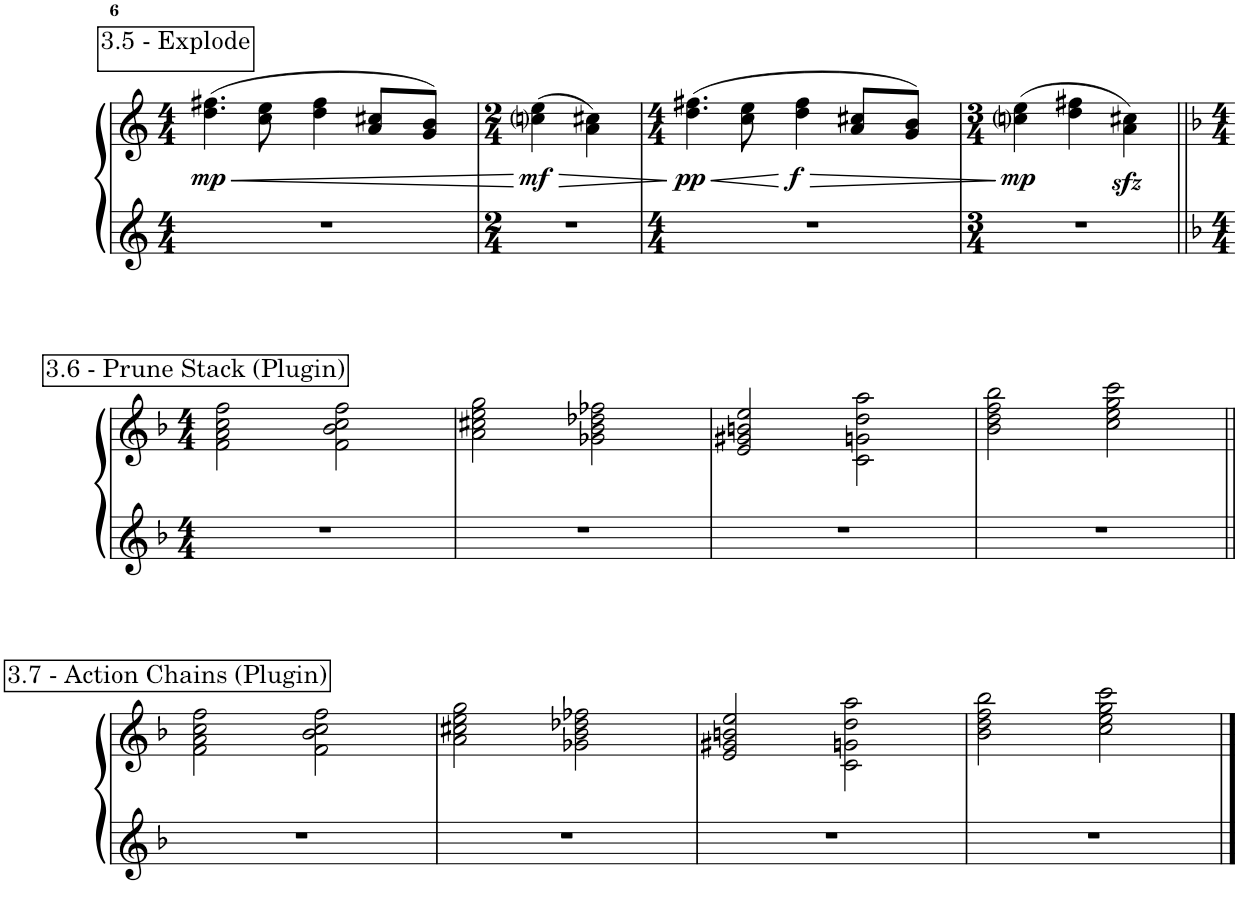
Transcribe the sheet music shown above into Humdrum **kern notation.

**kern	**kern	**dynam
*part1	*part1	*part1
*staff2	*staff1	*staff1/2
*I"Piano	*	*
*I'Pno.	*	*
!!LO:PB:g=z
*clefG2	*clefG2	*
*k[]	*k[]	*
*M4/4	*M4/4	*
!!LO:REH:place=s1:a:t=
!!LO:REH:place=s1:a:fs=12:t=3.5 - Explode
=56	=56	=56
!	!	!LO:HP:b
!	!	!LO:DY:n=1:b
1r	(4.dd\ 4.ff#X\	< mp
.	8cc\ 8ee\	.
.	4dd\ 4ff#\	.
.	8a/ 8cc#X/L	.
.	8g/ 8b/J)	.
.	.	[
=57	=57	=57
*M2/4	*M2/4	*
!	!	!LO:HP:b
!	!	!LO:DY:n=1:b
2r	(4ccni\ 4ee\	> mf
.	4a\ 4cc#X\)	.
.	.	]
=58	=58	=58
*M4/4	*M4/4	*
!	!	!LO:HP:b
!	!	!LO:DY:n=1:b
1r	(4.dd\ 4.ff#X\	< pp
.	8cc\ 8ee\	.
!	!	!LO:HP:n=1:b
!	!	!LO:DY:n=2:b
.	4dd\ 4ff#\	[ > f
.	8a/ 8cc#X/L	.
.	8g/ 8b/J)	.
.	.	]
=59	=59	=59
*M3/4	*M3/4	*
!	!	!LO:DY:b
2.r	(4ccni\ 4ee\	mp
.	4dd\ 4ff#X\	.
.	4a\zz< 4cc#X\zz<)	.
!!LO:LB:g=z
!!LO:REH:place=s1:a:fs=12:t=3.6 - Prune Stack (Plugin)
=60||	=60||	=60||
*k[b-]	*k[b-]	*
*M4/4	*M4/4	*
1r	2f\ 2a\ 2cc\ 2ff\	.
.	2f\ 2b-\ 2cc\ 2ff\	.
=61	=61	=61
1r	2a\ 2cc#X\ 2ee\ 2gg\	.
.	2g-X\ 2b-\ 2dd-X\ 2ff-X\	.
=62	=62	=62
1r	2e/ 2g#X/ 2bn/ 2ee/	.
.	2c\ 2gn\ 2dd\ 2aa\	.
=63	=63	=63
1r	2b-\ 2dd\ 2ff\ 2bb-\	.
.	2cc\ 2ee\ 2gg\ 2ccc\	.
!!LO:LB:g=z
!!LO:REH:place=s1:a:fs=12:t=3.7 - Action Chains (Plugin)
=64||	=64||	=64||
*k[b-]	*k[b-]	*
1r	2f\ 2a\ 2cc\ 2ff\	.
.	2f\ 2b-\ 2cc\ 2ff\	.
=65	=65	=65
1r	2a\ 2cc#X\ 2ee\ 2gg\	.
.	2g-X\ 2b-\ 2dd-X\ 2ff-X\	.
=66	=66	=66
1r	2e/ 2g#X/ 2bn/ 2ee/	.
.	2c\ 2gn\ 2dd\ 2aa\	.
=67	=67	=67
1r	2b-\ 2dd\ 2ff\ 2bb-\	.
.	2cc\ 2ee\ 2gg\ 2ccc\	.
==	==	==
*-	*-	*-
